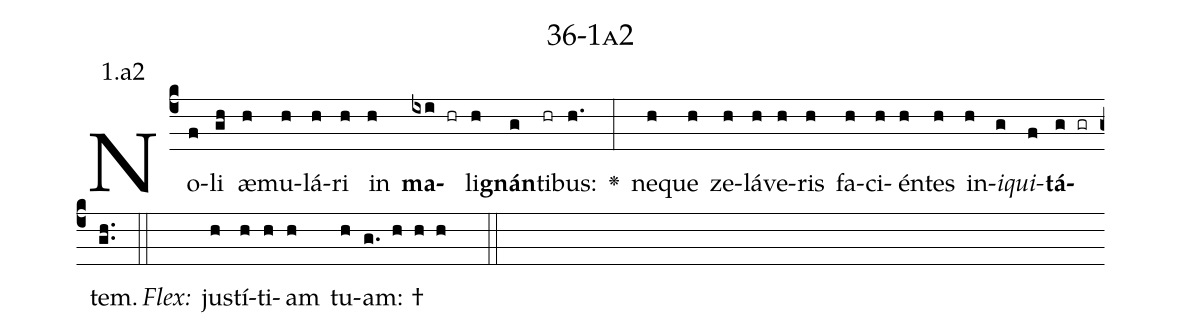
name: 36-1a2;
annotation: 1.a2;
%%
(c4)No(f)li(gh) æ(h)mu(h)lá(h)ri(h) in(h) <b>ma</b>(ixi hr)li(h)<b>gnán</b>(g)ti(hr)bus:(h.) <v>\greheightstar</v>(:) ne(h)que(h) ze(h)lá(h)ve(h)ris(h) fa(h)ci(h)én(h)tes(h) in(h)<i>i</i>(g)<i>qui</i>(f)<b>tá</b>(g gr)tem.(gh..) (::)
<i>Flex:</i>()  jus(h)tí(h)ti(h)am(h) tu(h)am: †(g. h h h  ::)

%E(h) u(h) o(g) u(f) a(g) e.(gh..) (::)
